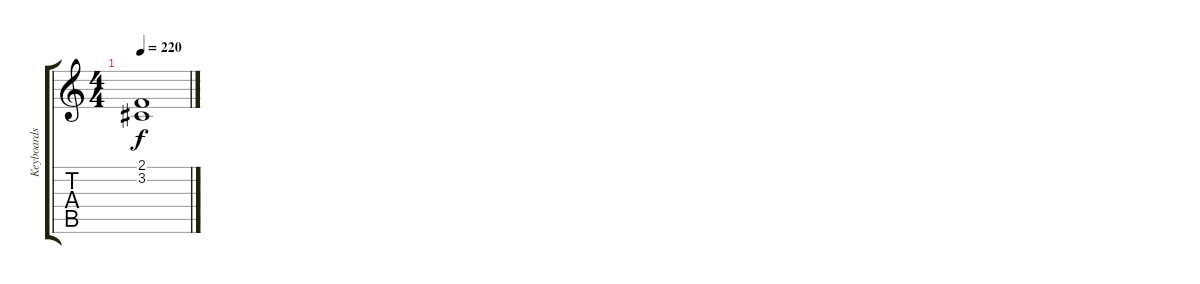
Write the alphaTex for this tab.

\track ("Keyboards 2" "Keyboards ") {instrument stringensemble1}
\staff {score tabs}
\tuning (Eb4 Bb3 Gb3 Db3 Ab2 Eb2) {hide}
\ts (4 4)
\tempo 220
\clef g2
\ks c
(2.1 3.2).1{dy f}
